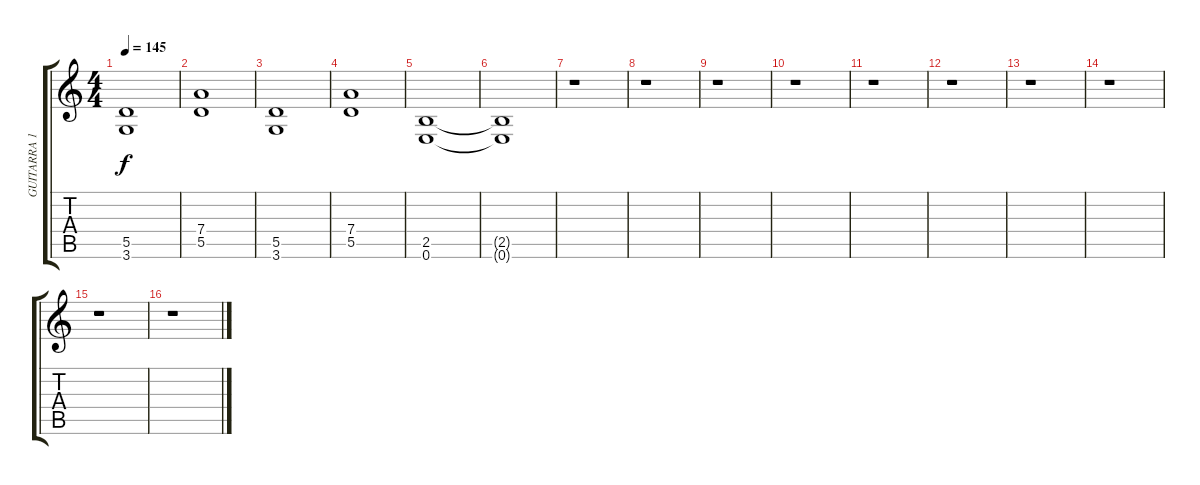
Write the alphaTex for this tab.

\track ("GUITARRA 1" "GUITARRA 1") {instrument distortionguitar}
\staff {score tabs}
\tuning (E4 B3 G3 D3 A2 E2) {hide}
\ts (4 4)
\tempo 145
\clef g2
\ks c
(5.5 3.6).1{dy f} |
(7.4 5.5).1 |
(5.5 3.6).1 |
(7.4 5.5).1 |
(2.5 0.6).1 |
(2.5{t} 0.6{t}).1 |
r.1 |
r.1 |
r.1 |
r.1 |
r.1 |
r.1 |
r.1 |
r.1 |
r.1 |
r.1
